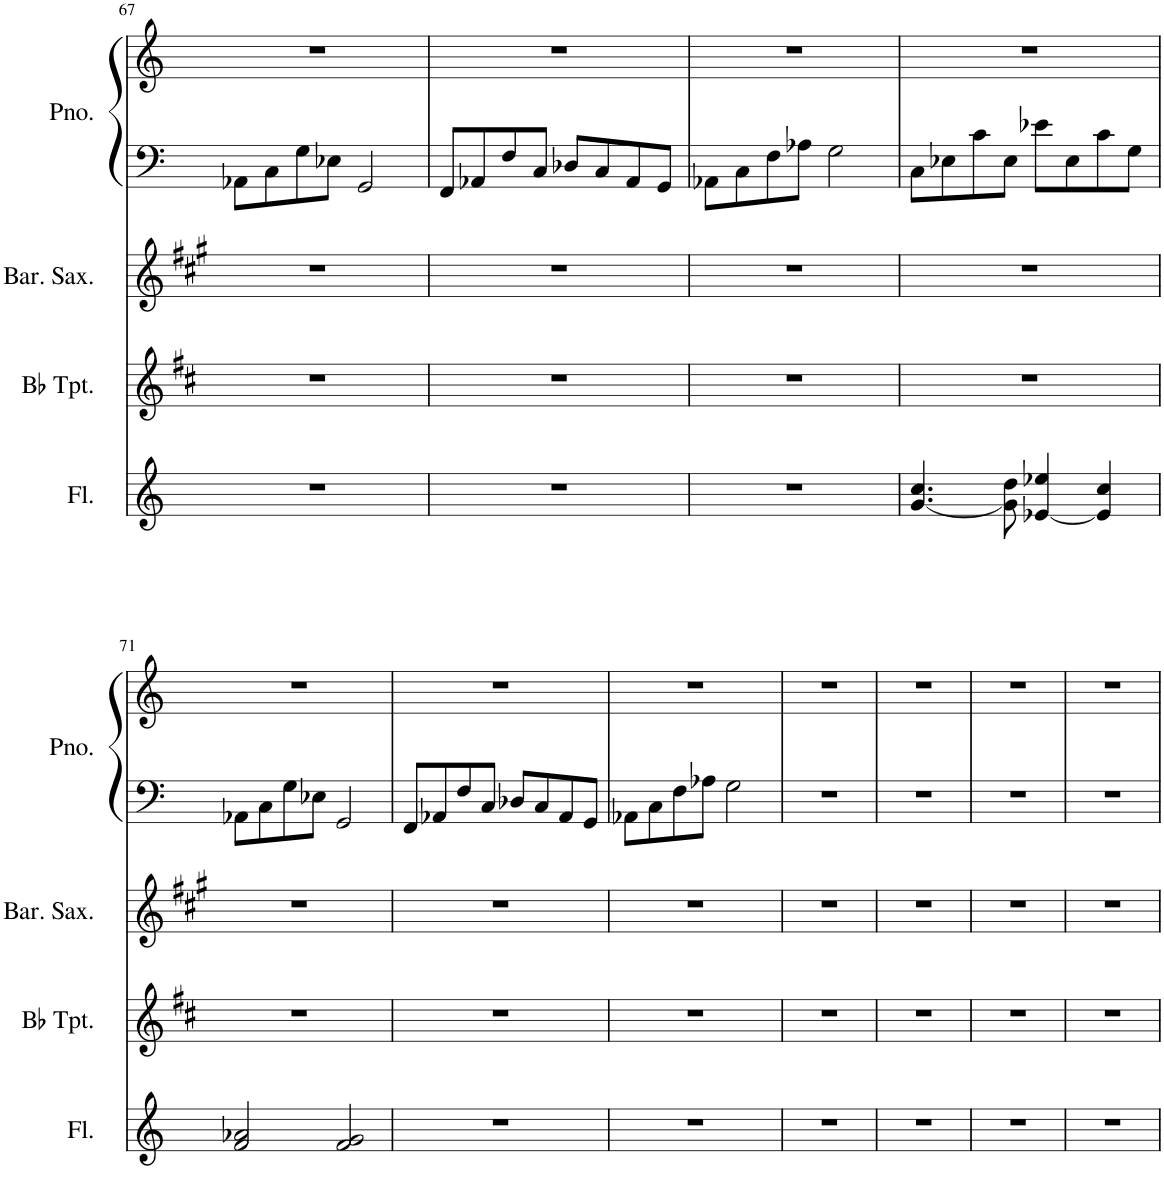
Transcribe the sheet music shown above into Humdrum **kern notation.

**kern	**kern	**kern	**kern	**kern
*part4	*part3	*part2	*part1	*part1
*staff5	*staff4	*staff3	*staff2	*staff1
*I"Flute	*I"Bb Trumpet	*I"Baritone Saxophone	*I"Piano	*
*I'Fl.	*I'Bb Tpt.	*I'Bar. Sax.	*I'Pno.	*
!!LO:PB:g=z
*clefG2	*clefG2	*clefG2	*clefF4	*clefG2
*	*Trd1c2	*Trd12c21	*	*
*k[]	*k[f#c#]	*k[f#c#g#]	*k[]	*k[]
*M4/4	*M4/4	*M4/4	*M4/4	*M4/4
=67	=67	=67	=67	=67
1r	1r	1r	8AA-X\L	1r
.	.	.	8C\	.
.	.	.	8G\	.
.	.	.	8E-X\J	.
.	.	.	2GG/	.
=68	=68	=68	=68	=68
1r	1r	1r	8FF/L	1r
.	.	.	8AA-X/	.
.	.	.	8F/	.
.	.	.	8C/J	.
.	.	.	8D-X/L	.
.	.	.	8C/	.
.	.	.	8AA-/	.
.	.	.	8GG/J	.
=69	=69	=69	=69	=69
1r	1r	1r	8AA-X\L	1r
.	.	.	8C\	.
.	.	.	8F\	.
.	.	.	8A-X\J	.
.	.	.	2G\	.
=70	=70	=70	=70	=70
[4.g/ 4.cc/	1r	1r	8C\L	1r
.	.	.	8E-X\	.
.	.	.	8c\	.
8g\] 8dd\	.	.	8E-\J	.
[4e-X/ 4ee-X/	.	.	8e-X\L	.
.	.	.	8E-\	.
4e-/] 4cc/	.	.	8c\	.
.	.	.	8G\J	.
!!LO:LB:g=z
=71	=71	=71	=71	=71
2f/ 2a-X/	1r	1r	8AA-X\L	1r
.	.	.	8C\	.
.	.	.	8G\	.
.	.	.	8E-X\J	.
2f/ 2g/	.	.	2GG/	.
=72	=72	=72	=72	=72
1r	1r	1r	8FF/L	1r
.	.	.	8AA-X/	.
.	.	.	8F/	.
.	.	.	8C/J	.
.	.	.	8D-X/L	.
.	.	.	8C/	.
.	.	.	8AA-/	.
.	.	.	8GG/J	.
=73	=73	=73	=73	=73
1r	1r	1r	8AA-X\L	1r
.	.	.	8C\	.
.	.	.	8F\	.
.	.	.	8A-X\J	.
.	.	.	2G\	.
=74	=74	=74	=74	=74
1r	1r	1r	1r	1r
=75	=75	=75	=75	=75
1r	1r	1r	1r	1r
=76	=76	=76	=76	=76
1r	1r	1r	1r	1r
=77	=77	=77	=77	=77
1r	1r	1r	1r	1r
=	=	=	=	=
*-	*-	*-	*-	*-
